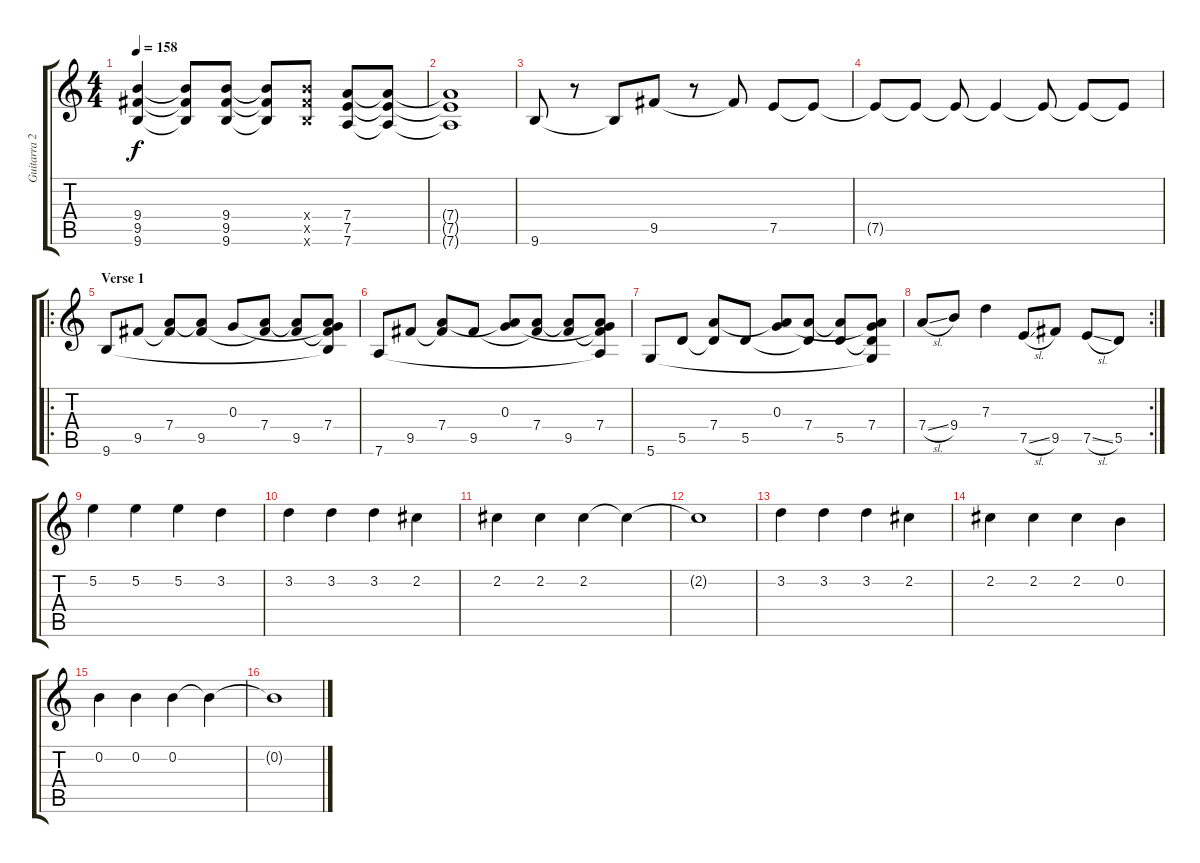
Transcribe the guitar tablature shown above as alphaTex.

\track ("Guitarra 2" "Guitarra 2") {instrument acousticguitarsteel}
\staff {score tabs}
\tuning (E4 B3 G3 D3 A2 D2) {hide}
\ts (4 4)
\tempo 158
\clef g2
\ks c
(9.4 9.5 9.6).4{dy f} (9.4{t} 9.5{t} 9.6{t}).8 (9.4 9.5 9.6).8 (9.4{t} 9.5{t} 9.6{t}).8 (9.4{x} 9.5{x} 9.6{x}).8 (7.4 7.5 7.6).8 (7.4{t} 7.5{t} 7.6{t}).8 |
(7.4{t} 7.5{t} 7.6{t}).1 |
9.6.8 r.8 9.6{t}.8 9.5.8 r.8 9.5{t}.8 7.5.8 7.5{t}.8 |
7.5{t}.8 7.5{t}.8 7.5{t}.8 7.5{t}.4 7.5{t}.8 7.5{t}.8 7.5{t}.8 |
\ro
\section ("" "Verse 1")
9.6.8 9.5.8 (7.4 9.5{t}).8 (7.4{t} 9.5).8 0.3.8 (7.4 9.5{t}).8 (7.4{t} 9.5).8 (0.3{t} 7.4 9.5{t} 9.6{t}).8 |
7.6.8 9.5.8 (7.4 9.5{t}).8 9.5.8 (0.3 7.4{t}).8 (7.4 9.5{t}).8 (7.4{t} 9.5).8 (0.3{t} 7.4 9.5{t} 7.6{t}).8 |
5.6.8 5.5.8 (7.4 5.5{t}).8 5.5.8 (0.3 7.4{t}).8 (7.4 5.5{t}).8 (7.4{t} 5.5).8 (0.3{t} 7.4 5.5{t} 5.6{t}).8 |
\rc 2
7.4{sl}.8 9.4.8 7.3.4 7.5{sl}.8 9.5.8 7.5{sl}.8 5.5.8 |
5.2.4 5.2.4 5.2.4 3.2.4 |
3.2.4 3.2.4 3.2.4 2.2.4 |
2.2.4 2.2.4 2.2.4 2.2{t}.4 |
2.2{t}.1 |
3.2.4 3.2.4 3.2.4 2.2.4 |
2.2.4 2.2.4 2.2.4 0.2.4 |
0.2.4 0.2.4 0.2.4 0.2{t}.4 |
0.2{t}.1
